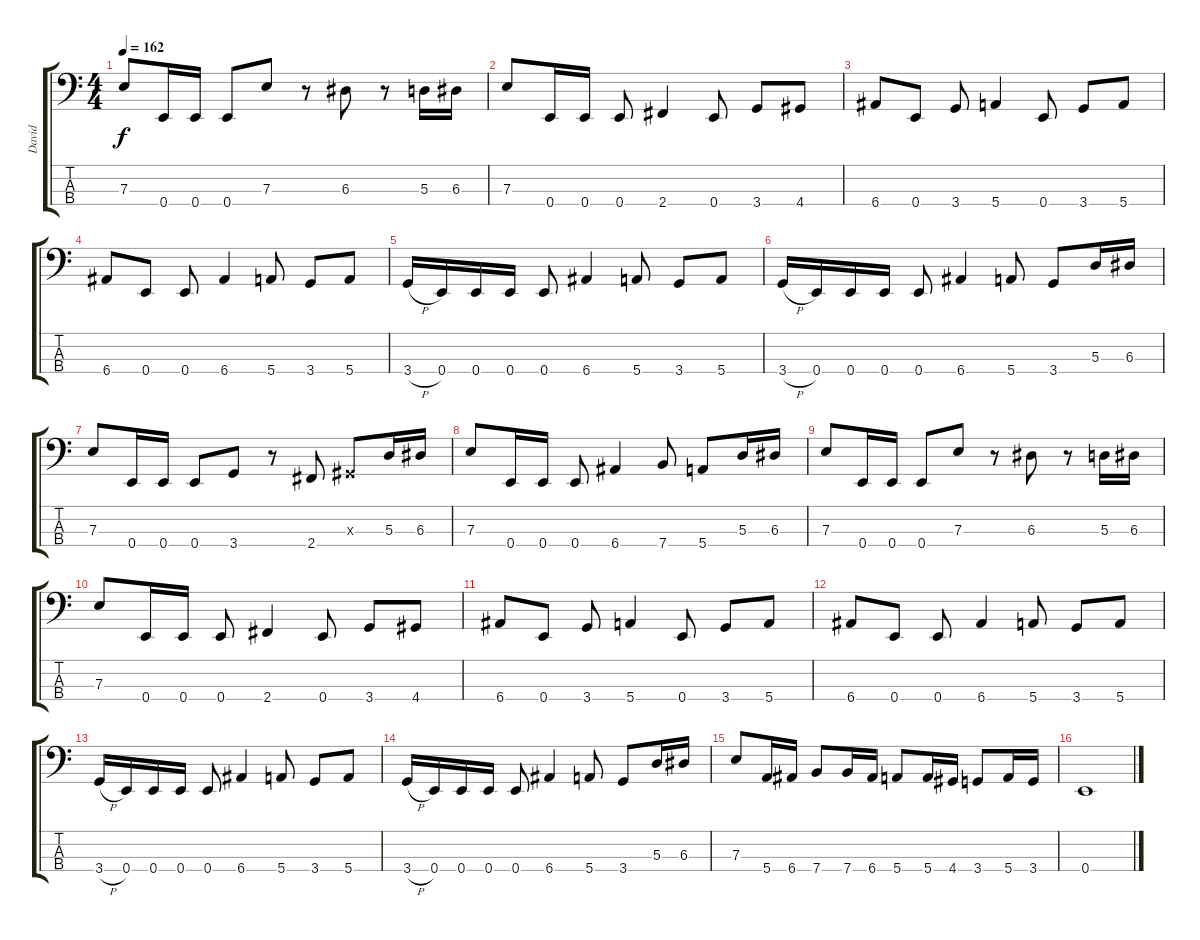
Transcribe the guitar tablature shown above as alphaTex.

\track ("David" "David") {instrument electricbassfinger}
\staff {score tabs}
\tuning (G2 D2 A1 E1) {hide}
\ts (4 4)
\tempo 162
\clef f4
\ks c
7.3.8{dy f} 0.4.16 0.4.16 0.4.8 7.3.8 r.8 6.3.8 r.8 5.3.16 6.3.16 |
7.3.8 0.4.16 0.4.16 0.4.8 2.4.4 0.4.8 3.4.8 4.4.8 |
6.4.8 0.4.8 3.4.8 5.4.4 0.4.8 3.4.8 5.4.8 |
6.4.8 0.4.8 0.4.8 6.4.4 5.4.8 3.4.8 5.4.8 |
3.4{h}.16 0.4.16 0.4.16 0.4.16 0.4.8 6.4.4 5.4.8 3.4.8 5.4.8 |
3.4{h}.16 0.4.16 0.4.16 0.4.16 0.4.8 6.4.4 5.4.8 3.4.8 5.3.16 6.3.16 |
7.3.8 0.4.16 0.4.16 0.4.8 3.4.8 r.8 2.4.8 -1.3{x}.8 5.3.16 6.3.16 |
7.3.8 0.4.16 0.4.16 0.4.8 6.4.4 7.4.8 5.4.8 5.3.16 6.3.16 |
7.3.8 0.4.16 0.4.16 0.4.8 7.3.8 r.8 6.3.8 r.8 5.3.16 6.3.16 |
7.3.8 0.4.16 0.4.16 0.4.8 2.4.4 0.4.8 3.4.8 4.4.8 |
6.4.8 0.4.8 3.4.8 5.4.4 0.4.8 3.4.8 5.4.8 |
6.4.8 0.4.8 0.4.8 6.4.4 5.4.8 3.4.8 5.4.8 |
3.4{h}.16 0.4.16 0.4.16 0.4.16 0.4.8 6.4.4 5.4.8 3.4.8 5.4.8 |
3.4{h}.16 0.4.16 0.4.16 0.4.16 0.4.8 6.4.4 5.4.8 3.4.8 5.3.16 6.3.16 |
7.3.8 5.4.16 6.4.16 7.4.8 7.4.16 6.4.16 5.4.8 5.4.16 4.4.16 3.4.8 5.4.16 3.4.16 |
0.4.1
